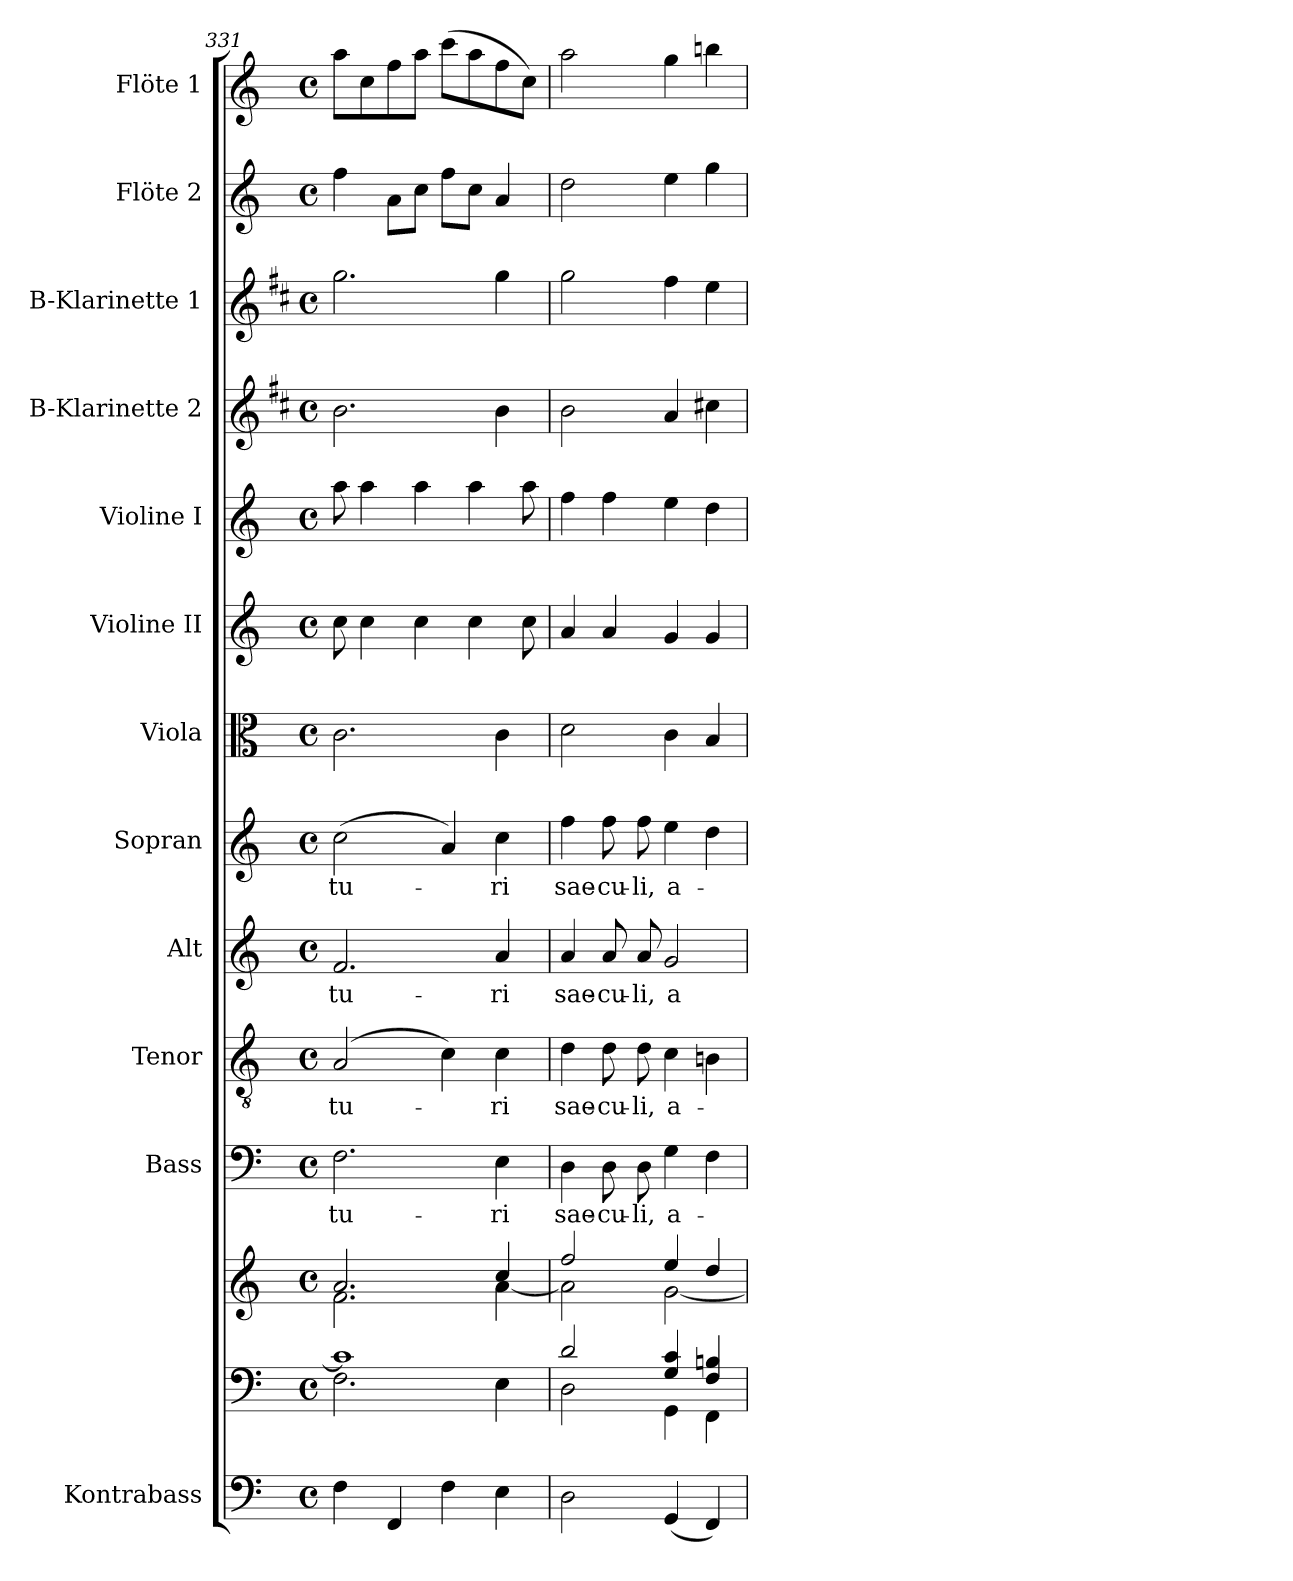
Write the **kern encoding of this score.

**kern	**kern	**kern	**kern	**text	**kern	**text	**kern	**text	**kern	**text	**kern	**kern	**kern	**kern	**kern	**kern	**kern
*part13	*part12	*part12	*part11	*part11	*part10	*part10	*part9	*part9	*part8	*part8	*part7	*part6	*part5	*part4	*part3	*part2	*part1
*staff14	*staff13	*staff12	*staff11	*staff11	*staff10	*staff10	*staff9	*staff9	*staff8	*staff8	*staff7	*staff6	*staff5	*staff4	*staff3	*staff2	*staff1
*I"Kontrabass	*	*	*I"Bass	*	*I"Tenor	*	*I"Alt	*	*I"Sopran	*	*I"Viola	*I"Violine II	*I"Violine I	*I"B-Klarinette 2	*I"B-Klarinette 1	*I"Flöte 2	*I"Flöte 1
*I'Kb.	*	*	*I'B.	*	*I'T.	*	*I'A.	*	*I'S.	*	*I'Vla.	*I'Vl. II	*I'Vl. I	*I'B Kl. 2	*I'B Kl. 1	*I'Fl. 2	*I'Fl. 1
*clefF4	*clefF4	*clefG2	*clefF4	*	*clefGv2	*	*clefG2	*	*clefG2	*	*clefC3	*clefG2	*clefG2	*clefG2	*clefG2	*clefG2	*clefG2
*ITrd7c12	*	*	*	*	*	*	*	*	*	*	*	*	*	*ITrd1c2	*ITrd1c2	*	*
*k[]	*k[]	*k[]	*k[]	*	*k[]	*	*k[]	*	*k[]	*	*k[]	*k[]	*k[]	*k[]	*k[]	*k[]	*k[]
*C:	*C:	*C:	*C:	*	*C:	*	*C:	*	*C:	*	*C:	*C:	*C:	*C:	*C:	*C:	*C:
*M4/4	*M4/4	*M4/4	*M4/4	*	*M4/4	*	*M4/4	*	*M4/4	*	*M4/4	*M4/4	*M4/4	*M4/4	*M4/4	*M4/4	*M4/4
*met(c)	*met(c)	*met(c)	*met(c)	*	*met(c)	*	*met(c)	*	*met(c)	*	*met(c)	*met(c)	*met(c)	*met(c)	*met(c)	*met(c)	*met(c)
=331	=331	=331	=331	=331	=331	=331	=331	=331	=331	=331	=331	=331	=331	=331	=331	=331	=331
*	*^	*^	*	*	*	*	*	*	*	*	*	*	*	*	*	*	*
!	!	!	!	!	!	!LO:LY:b	!	!LO:LY:b	!	!LO:LY:b	!	!LO:LY:b	!	!	!	!	!	!	!
4FF\	1c]	2.F\	2.a/	2.f\	2.F\	-tu-	(2A/	-tu-	2.f/	-tu-	(>2cc\	-tu-	2.c\	8cc\	8aa\	2.a\	2.ff\	4ff\	8aa\L
.	.	.	.	.	.	.	.	.	.	.	.	.	.	4cc\	4aa\	.	.	.	8cc\
4FFF/	.	.	.	.	.	.	.	.	.	.	.	.	.	.	.	.	.	8a\L	8ff\
.	.	.	.	.	.	.	.	.	.	.	.	.	.	4cc\	4aa\	.	.	8cc\J	8aa\J
4FF\	.	.	.	.	.	.	4c\)	.	.	.	4a/)	.	.	.	.	.	.	8ff\L	(>8ccc\L
.	.	.	.	.	.	.	.	.	.	.	.	.	.	4cc\	4aa\	.	.	8cc\J	8aa\
!	!	!	!	!	!	!LO:LY:b	!	!LO:LY:b	!	!LO:LY:b	!	!LO:LY:b	!	!	!	!	!	!	!
4EE\	.	4E\	4cc/	[<4a\	4E\	-ri	4c\	-ri	4a/	-ri	4cc\	-ri	4c\	.	.	4a\	4ff\	4a/	8ff\
.	.	.	.	.	.	.	.	.	.	.	.	.	.	8cc\	8aa\	.	.	.	8cc\J)
=332	=332	=332	=332	=332	=332	=332	=332	=332	=332	=332	=332	=332	=332	=332	=332	=332	=332	=332	=332
!	!	!	!	!	!	!LO:LY:b	!	!LO:LY:b	!	!LO:LY:b	!	!LO:LY:b	!	!	!	!	!	!	!
2DD\	2d/	2D\	2ff/	2a\]	4D\	sae-	4d\	sae-	4a/	sae-	4ff\	sae-	2d\	4a/	4ff\	2a\	2ff\	2dd\	2aa\
!	!	!	!	!	!	!LO:LY:b	!	!LO:LY:b	!	!LO:LY:b	!	!LO:LY:b	!	!	!	!	!	!	!
.	.	.	.	.	8D\	-cu-	8d\	-cu-	8a/	-cu-	8ff\	-cu-	.	4a/	4ff\	.	.	.	.
!	!	!	!	!	!	!LO:LY:b	!	!LO:LY:b	!	!LO:LY:b	!	!LO:LY:b	!	!	!	!	!	!	!
.	.	.	.	.	8D\	-li,	8d\	-li,	8a/	-li,	8ff\	-li,	.	.	.	.	.	.	.
!	!	!	!	!	!	!LO:LY:b	!	!LO:LY:b	!	!LO:LY:b	!	!LO:LY:b	!	!	!	!	!	!	!
(<4GGG/	4G/ 4c/	4GG\	4ee/	[<2g\	4G\	a-	4c\	a-	2g/	a-	4ee\	a-	4c\	4g/	4ee\	4g/	4ee\	4ee\	4gg\
4FFF/)	4F/ 4Bn/	4FF\	4dd/	.	4F\	.	4Bn\	.	.	.	4dd\	.	4B/	4g/	4dd\	4bn\	4dd\	4gg\	4bbn\
*	*v	*v	*	*	*	*	*	*	*	*	*	*	*	*	*	*	*	*	*
*	*	*v	*v	*	*	*	*	*	*	*	*	*	*	*	*	*	*	*
=	=	=	=	=	=	=	=	=	=	=	=	=	=	=	=	=	=
*-	*-	*-	*-	*-	*-	*-	*-	*-	*-	*-	*-	*-	*-	*-	*-	*-	*-
